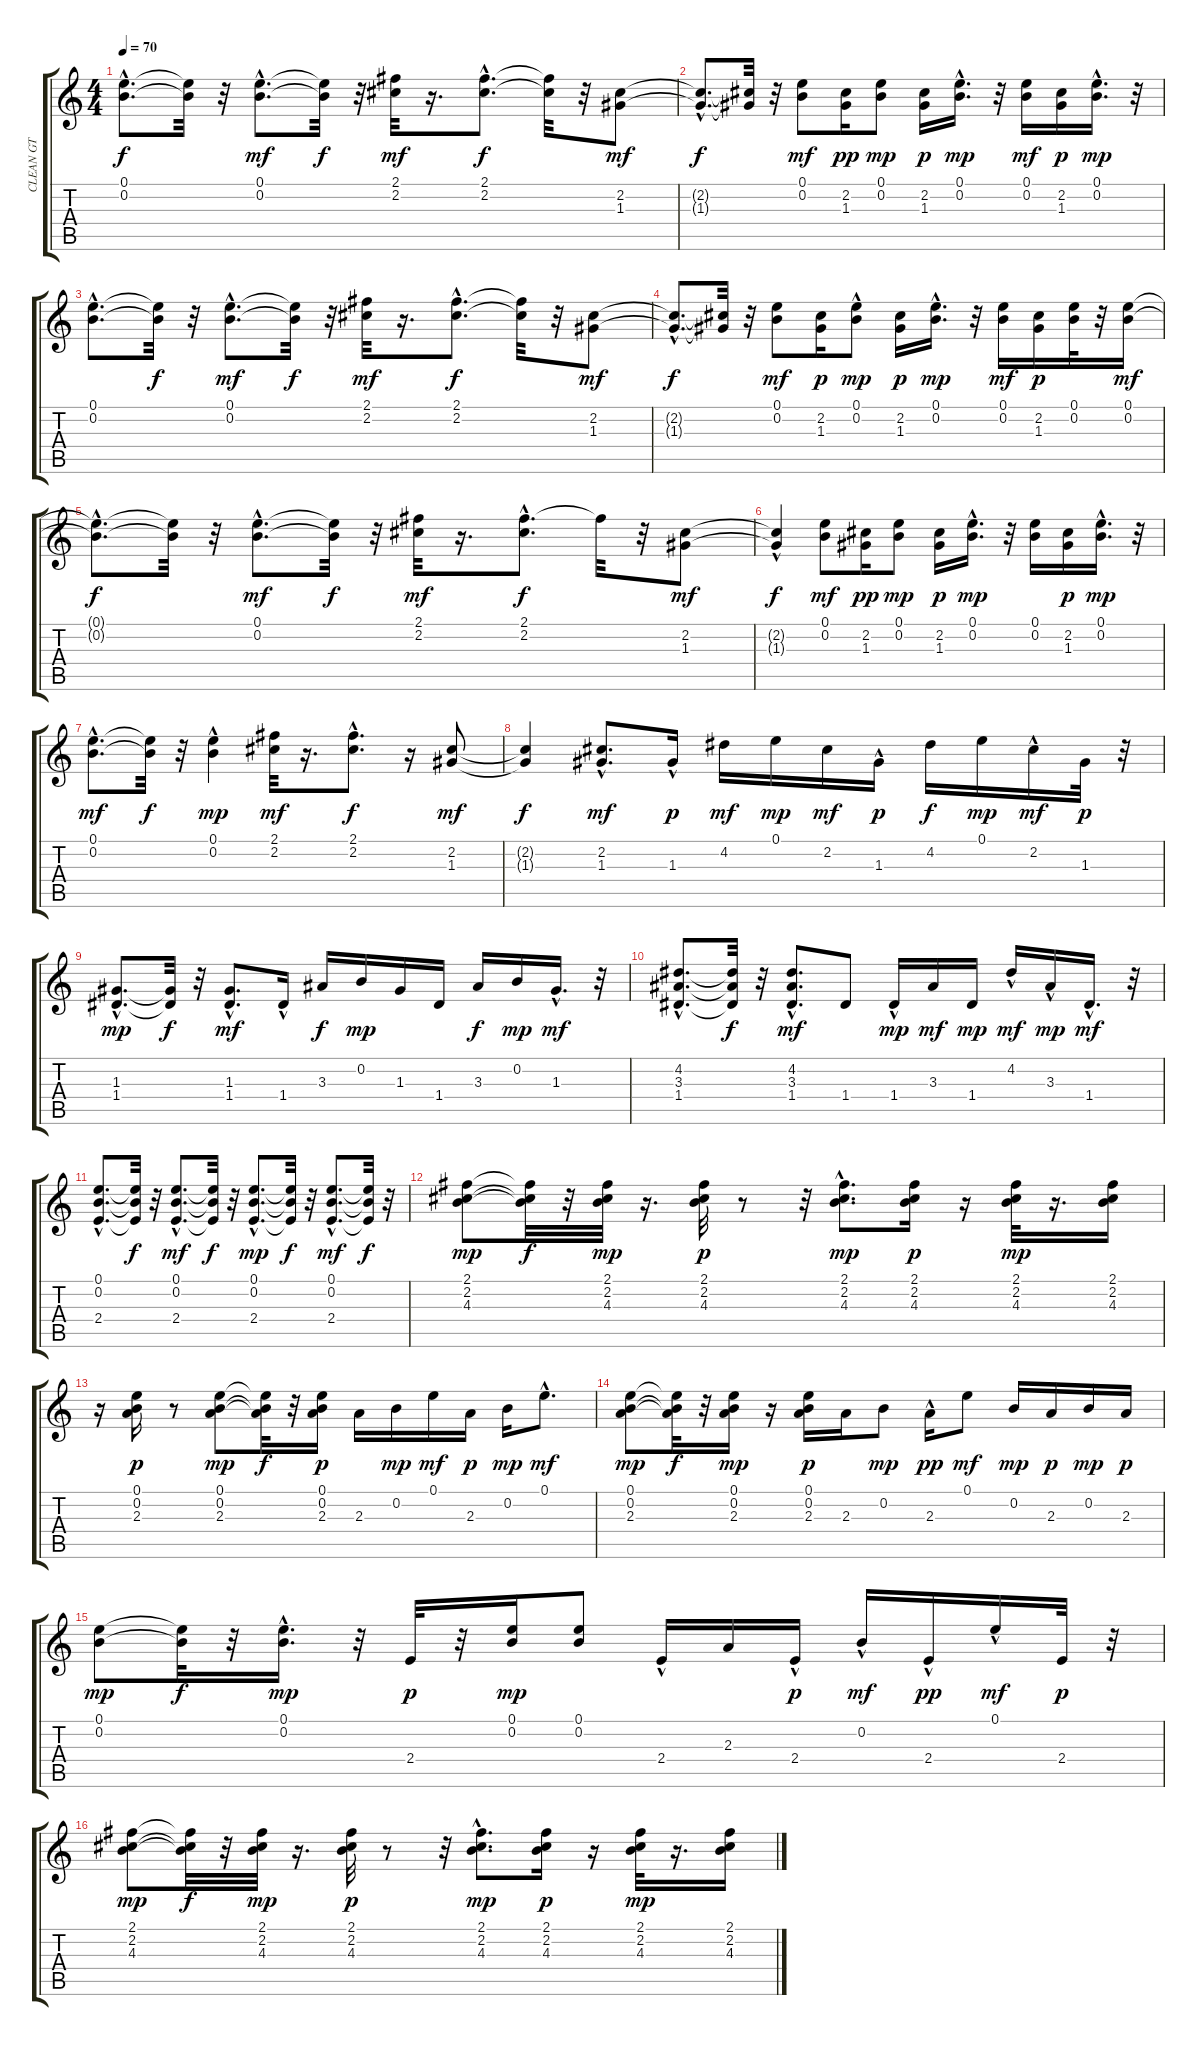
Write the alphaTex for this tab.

\track ("CLEAN GT" "CLEAN GT") {instrument electricguitarclean}
\staff {score tabs}
\tuning (E4 B3 G3 D3 A2 E2) {hide}
\ts (4 4)
\tempo 70
\clef g2
\ks c
(0.1{hac t} 0.2{hac t}).8{d dy f} (0.1{t} 0.2{t}).32 r.32 (0.1{hac} 0.2{hac}).8{d dy mf} (0.1{t} 0.2{t}).32{dy f} r.32 (2.1 2.2).32{dy mf} r.16{d} (2.1{hac} 2.2{hac}).8{d dy f} (2.1{t} 2.2{t}).32 r.32 (2.2 1.3).8{dy mf} |
(2.2{hac t} 1.3{hac t}).8{d dy f} (2.2{t} 1.3{t}).32 r.32 (0.1 0.2).8{dy mf} (2.2 1.3).16{dy pp} (0.1 0.2).8{dy mp} (2.2 1.3).16{dy p} (0.1{hac} 0.2{hac}).16{d dy mp} r.32 (0.1 0.2).16{dy mf} (2.2 1.3).16{dy p} (0.1{hac} 0.2{hac}).16{d dy mp} r.32 |
(0.1{hac} 0.2{hac}).8{d} (0.1{t} 0.2{t}).32{dy f} r.32 (0.1{hac} 0.2{hac}).8{d dy mf} (0.1{t} 0.2{t}).32{dy f} r.32 (2.1 2.2).32{dy mf} r.16{d} (2.1{hac} 2.2{hac}).8{d dy f} (2.1{t} 2.2{t}).32 r.32 (2.2 1.3).8{dy mf} |
(2.2{hac t} 1.3{hac t}).8{d dy f} (2.2{t} 1.3{t}).32 r.32 (0.1 0.2).8{dy mf} (2.2 1.3).16{dy p} (0.1{hac} 0.2).8{dy mp} (2.2 1.3).16{dy p} (0.1{hac} 0.2{hac}).16{d dy mp} r.32 (0.1 0.2).16{dy mf} (2.2 1.3).16{dy p} (0.1 0.2).32 r.32 (0.1 0.2).16{dy mf} |
(0.1{hac t} 0.2{hac t}).8{d dy f} (0.1{t} 0.2{t}).32 r.32 (0.1{hac} 0.2{hac}).8{d dy mf} (0.1{t} 0.2{t}).32{dy f} r.32 (2.1 2.2).32{dy mf} r.16{d} (2.1{hac} 2.2{hac}).8{d dy f} 2.1{t}.32 r.32 (2.2 1.3).8{dy mf} |
(2.2{t} 1.3{hac t}).4{dy f} (0.1 0.2).8{dy mf} (2.2 1.3).16{dy pp} (0.1 0.2).8{dy mp} (2.2 1.3).16{dy p} (0.1{hac} 0.2{hac}).16{d dy mp} r.32 (0.1 0.2).16 (2.2 1.3).16{dy p} (0.1{hac} 0.2{hac}).16{d dy mp} r.32 |
(0.1{hac} 0.2{hac}).8{d dy mf} (0.1{t} 0.2{t}).32{dy f} r.32 (0.1{hac} 0.2).4{dy mp} (2.1 2.2).32{dy mf} r.16{d} (2.1{hac} 2.2{hac}).8{d dy f} r.16 (2.2 1.3).8{dy mf} |
(2.2{t} 1.3{t}).4{dy f} (2.2{hac} 1.3).8{d dy mf} 1.3{hac}.16{dy p} 4.2.16{dy mf} 0.1.16{dy mp} 2.2.16{dy mf} 1.3{hac}.16{dy p} 4.2.16{dy f} 0.1.16{dy mp} 2.2{hac}.16{dy mf} 1.3.32{dy p} r.32 |
(1.3{hac} 1.4{hac}).8{d dy mp} (1.3{t} 1.4{t}).32{dy f} r.32 (1.3{hac} 1.4).8{d dy mf} 1.4{hac}.16 3.3.16{dy f} 0.2.16{dy mp} 1.3.16 1.4.16 3.3.16{dy f} 0.2.16{dy mp} 1.3{hac}.16{d dy mf} r.32 |
(4.2{hac} 3.3{hac} 1.4{hac}).8{d} (4.2{t} 3.3{t} 1.4{t}).32{dy f} r.32 (4.2{hac} 3.3 1.4).8{d dy mf} 1.4.8 1.4{hac}.16{dy mp} 3.3.16{dy mf} 1.4.16{dy mp} 4.2{hac}.16{dy mf} 3.3{hac}.16{dy mp} 1.4{hac}.16{d dy mf} r.32 |
(0.1{hac} 0.2{hac} 2.4{hac}).8{d} (0.1{t} 0.2{t} 2.4{t}).32{dy f} r.32 (0.1{hac} 0.2{hac} 2.4{hac}).8{d dy mf} (0.1{t} 0.2{t} 2.4{t}).32{dy f} r.32 (0.1{hac} 0.2{hac} 2.4{hac}).8{d dy mp} (0.1{t} 0.2{t} 2.4{t}).32{dy f} r.32 (0.1{hac} 0.2{hac} 2.4{hac}).8{d dy mf} (0.1{t} 0.2{t} 2.4{t}).32{dy f} r.32 |
(2.1 2.2 4.3).8{dy mp} (2.1{t} 2.2{t} 4.3{t}).32{dy f} r.32 (2.1 2.2 4.3).32{dy mp} r.16{d} (2.1 2.2 4.3).32{dy p} r.8 r.32 (2.1{hac} 2.2{hac} 4.3).8{d dy mp} (2.1 2.2 4.3).16{dy p} r.16 (2.1 2.2 4.3).32{dy mp} r.16{d} (2.1 2.2 4.3).16 |
r.16 (0.1 0.2 2.3).16{dy p} r.8 (0.1 0.2 2.3).8{dy mp} (0.1{t} 0.2{t} 2.3{t}).32{dy f} r.32 (0.1 0.2 2.3).16{dy p} 2.3.16 0.2.16{dy mp} 0.1.16{dy mf} 2.3.16{dy p} 0.2.16{dy mp} 0.1{hac}.8{d dy mf} |
(0.1 0.2 2.3).8{dy mp} (0.1{t} 0.2{t} 2.3{t}).32{dy f} r.32 (0.1 0.2 2.3).16{dy mp} r.16 (0.1 0.2 2.3).16{dy p} 2.3.16 0.2.8{dy mp} 2.3{hac}.16{dy pp} 0.1.8{dy mf} 0.2.16{dy mp} 2.3.16{dy p} 0.2.16{dy mp} 2.3.16{dy p} |
(0.1 0.2).8{dy mp} (0.1{t} 0.2{t}).32{dy f} r.32 (0.1{hac} 0.2).16{d dy mp} r.32 2.4.32{dy p} r.32 (0.1 0.2).16{dy mp} (0.1 0.2).8 2.4{hac}.16 2.3.16 2.4{hac}.16{dy p} 0.2{hac}.16{dy mf} 2.4{hac}.16{dy pp} 0.1{hac}.16{dy mf} 2.4.32{dy p} r.32 |
(2.1 2.2 4.3).8{dy mp} (2.1{t} 2.2{t} 4.3{t}).32{dy f} r.32 (2.1 2.2 4.3).32{dy mp} r.16{d} (2.1 2.2 4.3).32{dy p} r.8 r.32 (2.1{hac} 2.2{hac} 4.3).8{d dy mp} (2.1 2.2 4.3).16{dy p} r.16 (2.1 2.2 4.3).32{dy mp} r.16{d} (2.1 2.2 4.3).16
